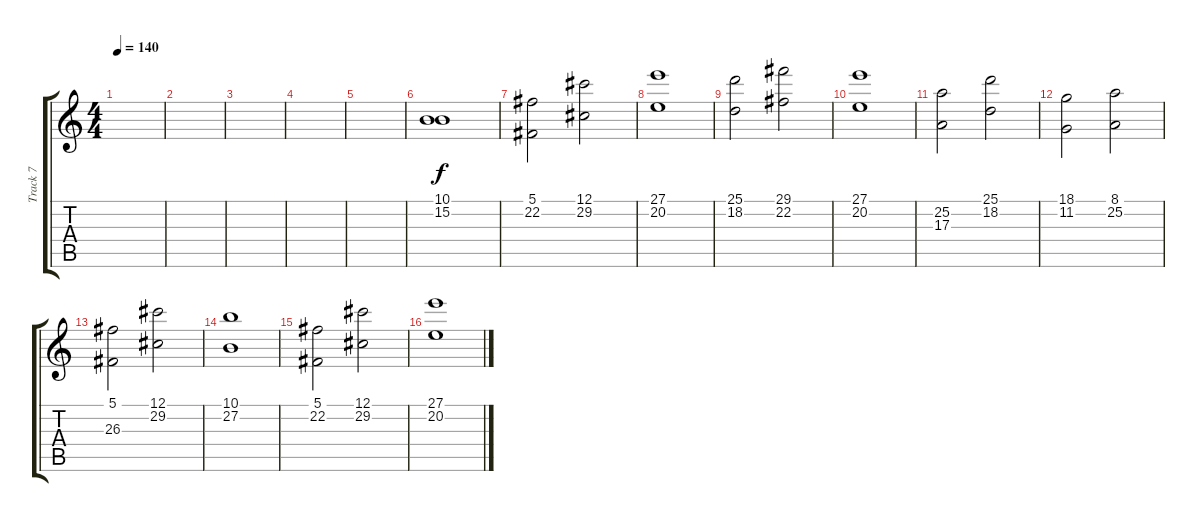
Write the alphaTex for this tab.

\track ("Track 7" "Track 7") {instrument stringensemble1}
\staff {score tabs}
\tuning (Db4 Ab3 E3 B2 Gb2 B1) {hide}
\ts (4 4)
\tempo 140
\clef g2
\ks c
|
|
|
|
|
(10.1 15.2).1 |
(5.1 22.2).2 (12.1 29.2).2 |
(27.1 20.2).1 |
(25.1 18.2).2 (29.1 22.2).2 |
(27.1 20.2).1 |
(25.2 17.3).2 (25.1 18.2).2 |
(18.1 11.2).2 (8.1 25.2).2 |
(5.1 26.3).2 (12.1 29.2).2 |
(10.1 27.2).1 |
(5.1 22.2).2 (12.1 29.2).2 |
(27.1 20.2).1
